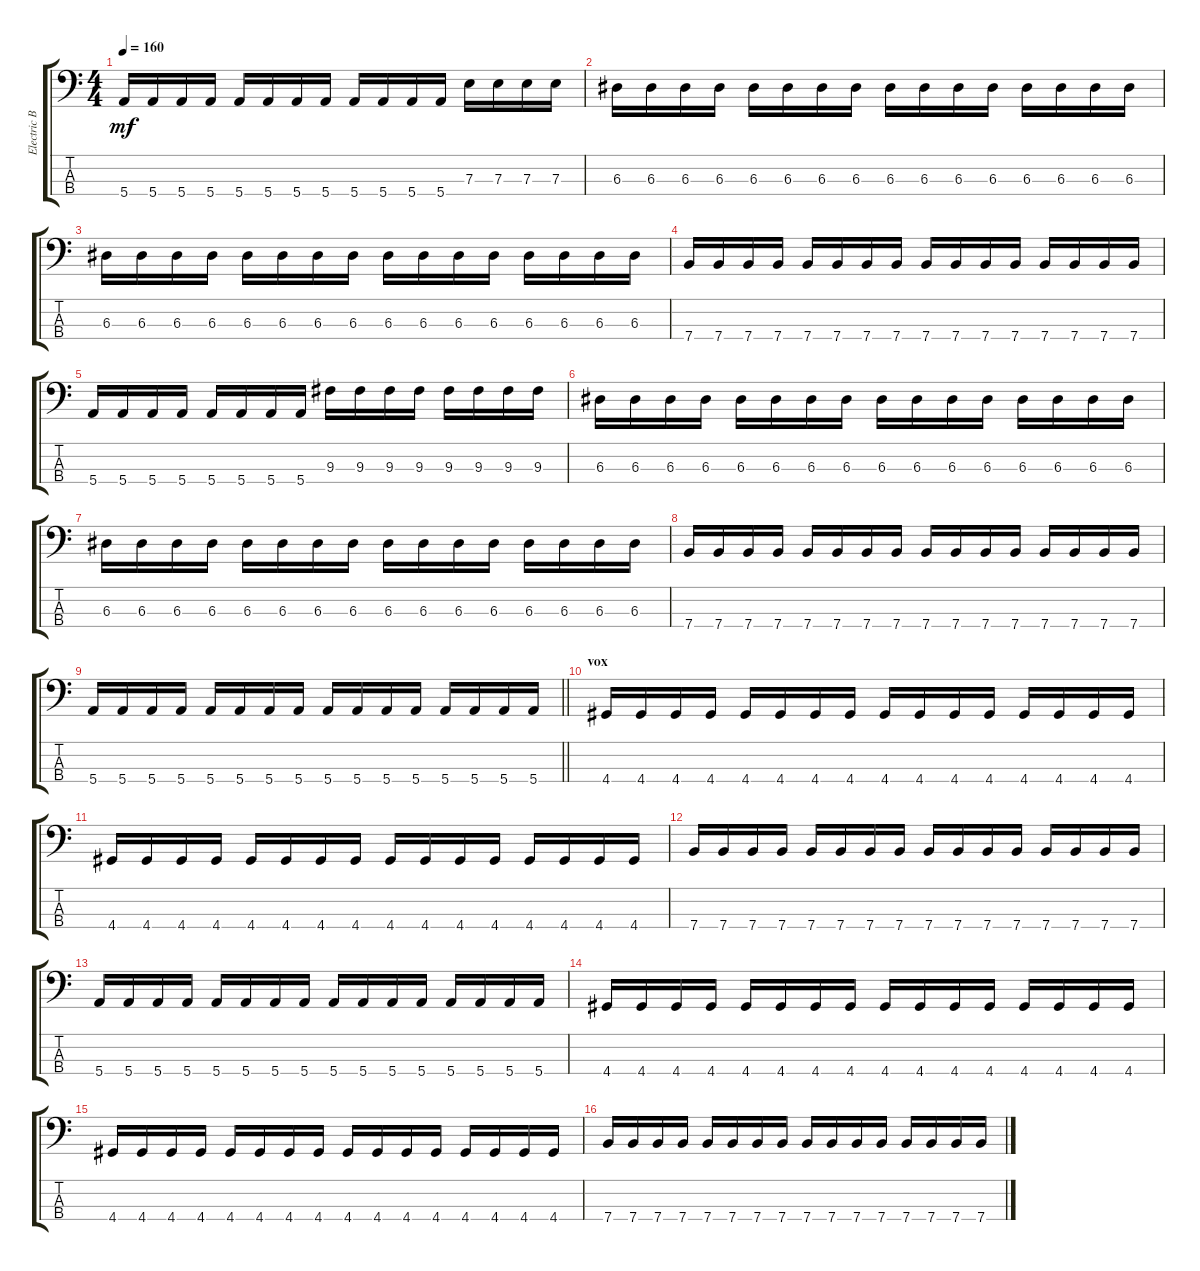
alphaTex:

\track ("Electric Bass" "Electric B") {solo instrument electricbasspick}
\staff {score tabs}
\tuning (G2 D2 A1 E1) {hide}
\ts (4 4)
\tempo 160
\clef f4
\ks c
5.4.16{dy mf} 5.4.16 5.4.16 5.4.16 5.4.16 5.4.16 5.4.16 5.4.16 5.4.16 5.4.16 5.4.16 5.4.16 7.3.16 7.3.16 7.3.16 7.3.16 |
6.3.16 6.3.16 6.3.16 6.3.16 6.3.16 6.3.16 6.3.16 6.3.16 6.3.16 6.3.16 6.3.16 6.3.16 6.3.16 6.3.16 6.3.16 6.3.16 |
6.3.16 6.3.16 6.3.16 6.3.16 6.3.16 6.3.16 6.3.16 6.3.16 6.3.16 6.3.16 6.3.16 6.3.16 6.3.16 6.3.16 6.3.16 6.3.16 |
7.4.16 7.4.16 7.4.16 7.4.16 7.4.16 7.4.16 7.4.16 7.4.16 7.4.16 7.4.16 7.4.16 7.4.16 7.4.16 7.4.16 7.4.16 7.4.16 |
5.4.16 5.4.16 5.4.16 5.4.16 5.4.16 5.4.16 5.4.16 5.4.16 9.3.16 9.3.16 9.3.16 9.3.16 9.3.16 9.3.16 9.3.16 9.3.16 |
6.3.16 6.3.16 6.3.16 6.3.16 6.3.16 6.3.16 6.3.16 6.3.16 6.3.16 6.3.16 6.3.16 6.3.16 6.3.16 6.3.16 6.3.16 6.3.16 |
6.3.16 6.3.16 6.3.16 6.3.16 6.3.16 6.3.16 6.3.16 6.3.16 6.3.16 6.3.16 6.3.16 6.3.16 6.3.16 6.3.16 6.3.16 6.3.16 |
7.4.16 7.4.16 7.4.16 7.4.16 7.4.16 7.4.16 7.4.16 7.4.16 7.4.16 7.4.16 7.4.16 7.4.16 7.4.16 7.4.16 7.4.16 7.4.16 |
\barLineRight lightlight
5.4.16 5.4.16 5.4.16 5.4.16 5.4.16 5.4.16 5.4.16 5.4.16 5.4.16 5.4.16 5.4.16 5.4.16 5.4.16 5.4.16 5.4.16 5.4.16 |
\section ("" "vox")
4.4.16 4.4.16 4.4.16 4.4.16 4.4.16 4.4.16 4.4.16 4.4.16 4.4.16 4.4.16 4.4.16 4.4.16 4.4.16 4.4.16 4.4.16 4.4.16 |
4.4.16 4.4.16 4.4.16 4.4.16 4.4.16 4.4.16 4.4.16 4.4.16 4.4.16 4.4.16 4.4.16 4.4.16 4.4.16 4.4.16 4.4.16 4.4.16 |
7.4.16 7.4.16 7.4.16 7.4.16 7.4.16 7.4.16 7.4.16 7.4.16 7.4.16 7.4.16 7.4.16 7.4.16 7.4.16 7.4.16 7.4.16 7.4.16 |
5.4.16 5.4.16 5.4.16 5.4.16 5.4.16 5.4.16 5.4.16 5.4.16 5.4.16 5.4.16 5.4.16 5.4.16 5.4.16 5.4.16 5.4.16 5.4.16 |
4.4.16 4.4.16 4.4.16 4.4.16 4.4.16 4.4.16 4.4.16 4.4.16 4.4.16 4.4.16 4.4.16 4.4.16 4.4.16 4.4.16 4.4.16 4.4.16 |
4.4.16 4.4.16 4.4.16 4.4.16 4.4.16 4.4.16 4.4.16 4.4.16 4.4.16 4.4.16 4.4.16 4.4.16 4.4.16 4.4.16 4.4.16 4.4.16 |
7.4.16 7.4.16 7.4.16 7.4.16 7.4.16 7.4.16 7.4.16 7.4.16 7.4.16 7.4.16 7.4.16 7.4.16 7.4.16 7.4.16 7.4.16 7.4.16
